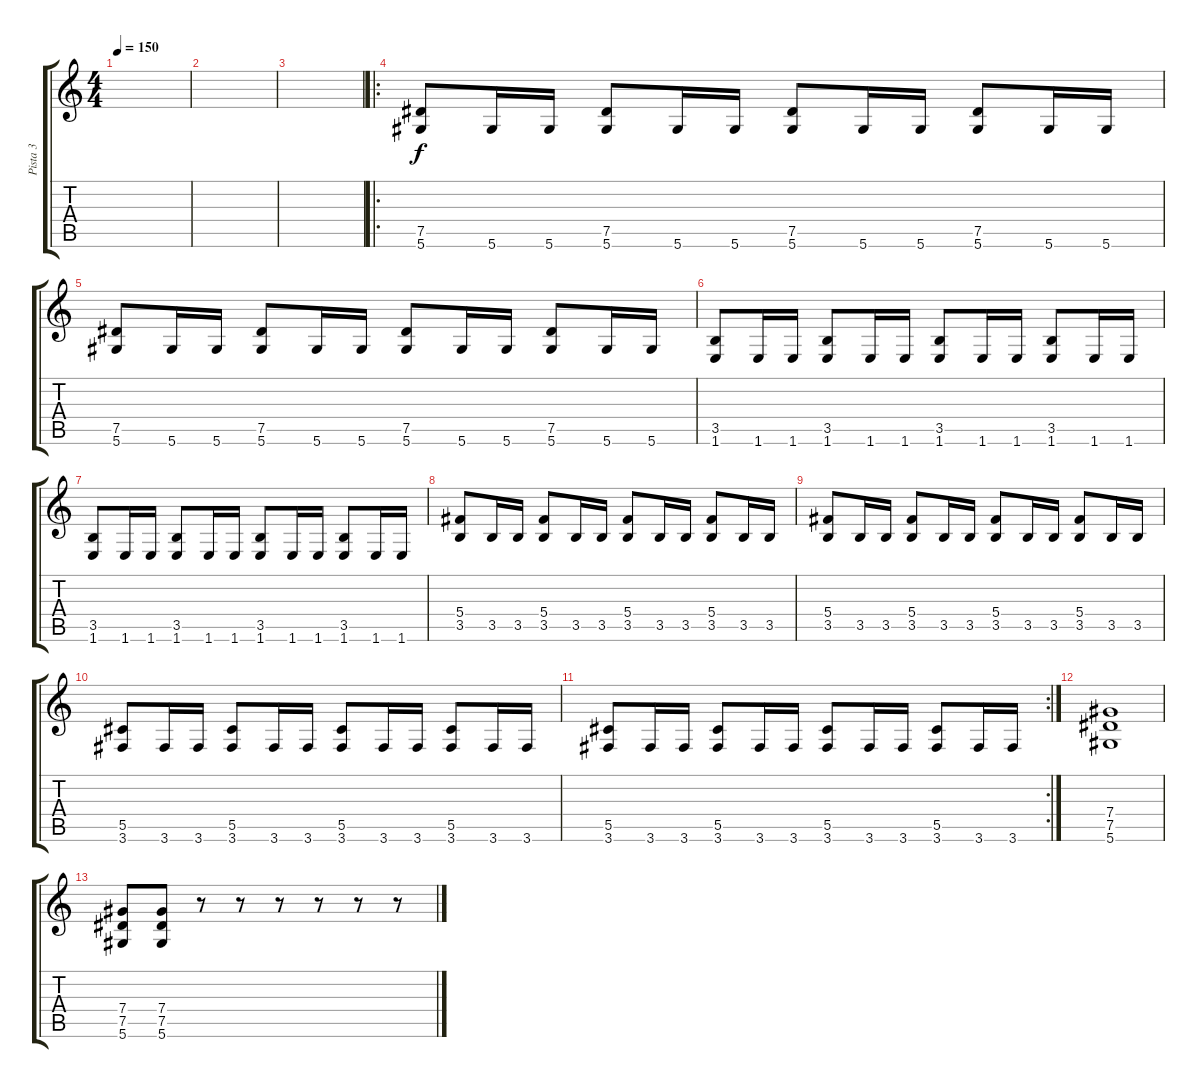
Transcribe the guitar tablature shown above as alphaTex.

\track ("Pista 3" "Pista 3") {instrument distortionguitar}
\staff {score tabs}
\tuning (Eb4 Bb3 Gb3 Db3 Ab2 Eb2) {hide}
\ts (4 4)
\tempo 150
\clef g2
\ks c
|
|
|
\ro
(7.5 5.6).8 5.6.16 5.6.16 (7.5 5.6).8 5.6.16 5.6.16 (7.5 5.6).8 5.6.16 5.6.16 (7.5 5.6).8 5.6.16 5.6.16 |
(7.5 5.6).8 5.6.16 5.6.16 (7.5 5.6).8 5.6.16 5.6.16 (7.5 5.6).8 5.6.16 5.6.16 (7.5 5.6).8 5.6.16 5.6.16 |
(3.5 1.6).8 1.6.16 1.6.16 (3.5 1.6).8 1.6.16 1.6.16 (3.5 1.6).8 1.6.16 1.6.16 (3.5 1.6).8 1.6.16 1.6.16 |
(3.5 1.6).8 1.6.16 1.6.16 (3.5 1.6).8 1.6.16 1.6.16 (3.5 1.6).8 1.6.16 1.6.16 (3.5 1.6).8 1.6.16 1.6.16 |
(5.4 3.5).8 3.5.16 3.5.16 (5.4 3.5).8 3.5.16 3.5.16 (5.4 3.5).8 3.5.16 3.5.16 (5.4 3.5).8 3.5.16 3.5.16 |
(5.4 3.5).8 3.5.16 3.5.16 (5.4 3.5).8 3.5.16 3.5.16 (5.4 3.5).8 3.5.16 3.5.16 (5.4 3.5).8 3.5.16 3.5.16 |
(5.5 3.6).8 3.6.16 3.6.16 (5.5 3.6).8 3.6.16 3.6.16 (5.5 3.6).8 3.6.16 3.6.16 (5.5 3.6).8 3.6.16 3.6.16 |
\rc 2
(5.5 3.6).8 3.6.16 3.6.16 (5.5 3.6).8 3.6.16 3.6.16 (5.5 3.6).8 3.6.16 3.6.16 (5.5 3.6).8 3.6.16 3.6.16 |
(7.4 7.5 5.6).1 |
(7.4 7.5 5.6).8 (7.4 7.5 5.6).8 r.8 r.8 r.8 r.8 r.8 r.8
